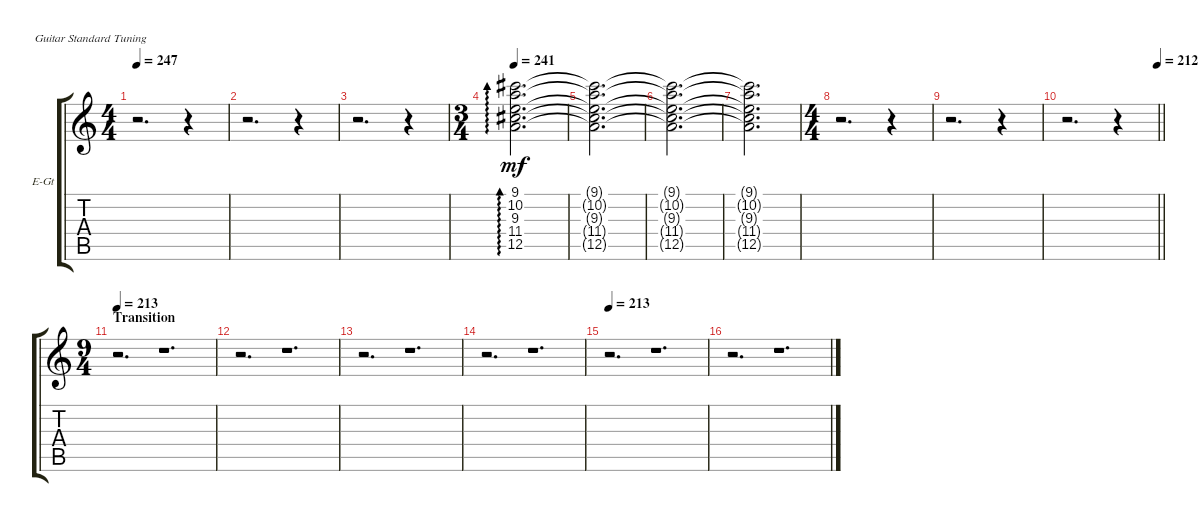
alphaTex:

\bracketExtendMode groupsimilarinstruments
\firstSystemTrackNameOrientation horizontal
\otherSystemsTrackNameOrientation horizontal
\track ("Gtr. 3 - Paul" "E-Gt") {instrument electricguitarjazz}
\staff {score tabs}
\tuning (E4 B3 G3 D3 A2 E2)
\ts (4 4)
\tempo 247
\clef g2
\ks c
r.2{d dy mf} r.4 |
r.2{d} r.4 |
r.2{d} r.4 |
\ts (3 4)
\beaming (8 2 2 2)
\tempo 241
(9.1 10.2 9.3 11.4 12.5).2{d ad 0} |
(9.1{t} 10.2{t} 9.3{t} 11.4{t} 12.5{t}).2{d} |
(9.1{t} 10.2{t} 9.3{t} 11.4{t} 12.5{t}).2{d} |
(9.1{t} 10.2{t} 9.3{t} 11.4{t} 12.5{t}).2{d} |
\ts (4 4)
\beaming (8 2 2 2 2)
r.2{d} r.4 |
r.2{d} r.4 |
\tempo (212 1)
\barLineRight lightlight
r.2{d} r.4 |
\ts (9 4)
\beaming (8 2 2 2 12)
\section ("" "Transition")
\tempo 213
r.2{d} r.1{d} |
r.2{d} r.1{d} |
r.2{d} r.1{d} |
r.2{d} r.1{d} |
\tempo 213
r.2{d} r.1{d} |
r.2{d} r.1{d}
